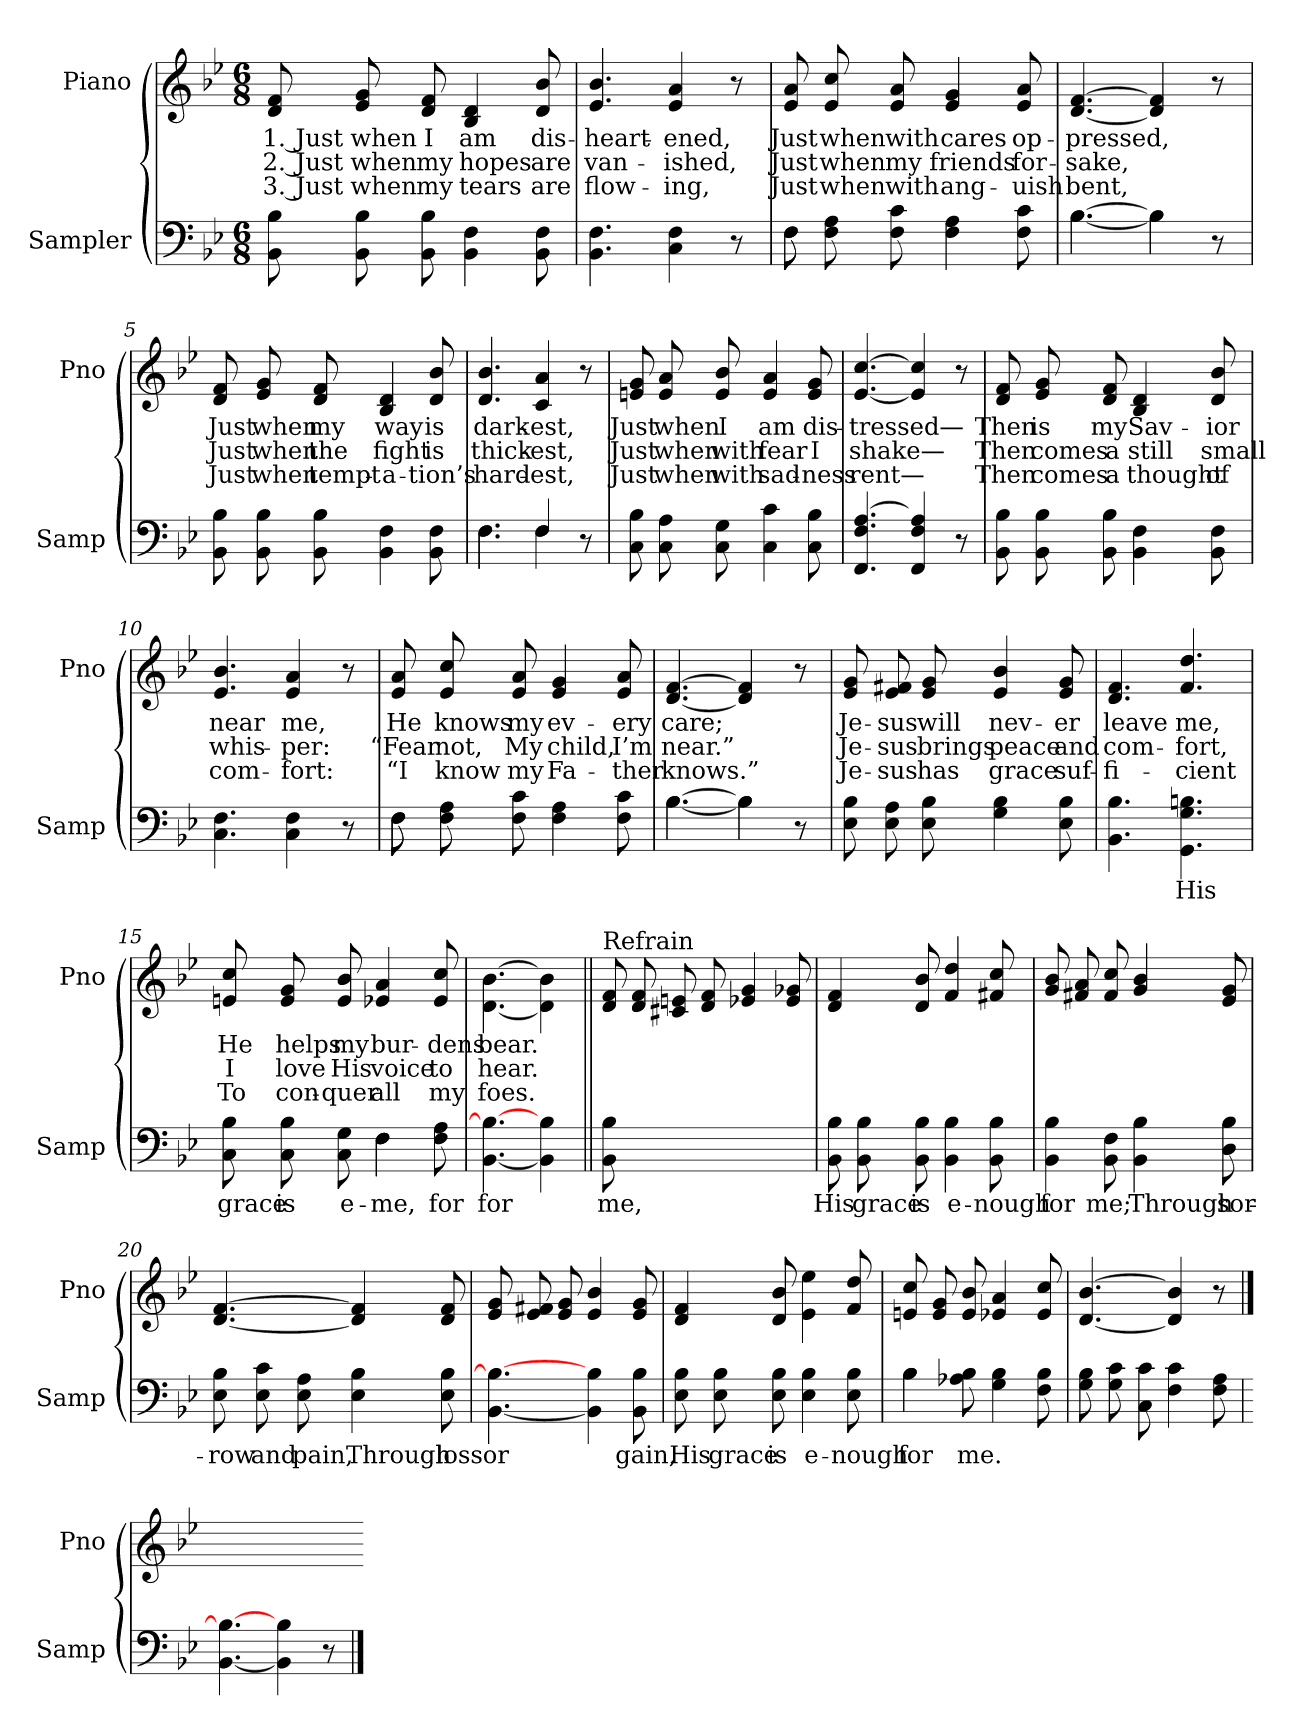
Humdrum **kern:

**kern	**text	**kern	**text	**text	**text
*part2	*part2	*part1	*part1	*part1	*part1
*staff2	*staff2	*staff1	*staff1	*staff1	*staff1
*I"Sampler	*	*I"Piano	*	*	*
*I'Samp	*	*I'Pno	*	*	*
*clefF4	*	*clefG2	*	*	*
*k[b-e-]	*	*k[b-e-]	*	*	*
*B-:	*	*B-:	*	*	*
*M6/8	*	*M6/8	*	*	*
=1	=1	=1	=1	=1	=1
8BB- 8B-	.	8d 8f	1. Just	2. Just	3. Just
8BB- 8B-	.	8e- 8g	when	when	when
8BB- 8B-	.	8d 8f	I	my	my
4BB- 4F	.	4B- 4d	am	hopes	tears
8BB- 8F	.	8d 8b-	dis-	are	are
=2	=2	=2	=2	=2	=2
4.BB- 4.F	.	4.e- 4.b-	-heart-	van-	flow-
4C 4F	.	4e- 4a	-ened,	-ished,	-ing,
8r	.	8r	.	.	.
=3	=3	=3	=3	=3	=3
*^	*	*	*	*	*
8F\	8F	.	8e- 8a	Just	Just	Just
8F 8A	2ryy	.	8e- 8cc	when	when	when
8F 8c	.	.	8e- 8a	with	my	with
4F 4A	.	.	4e- 4g	cares	friends	ang-
8F 8c	8ryy	.	8e- 8a	op-	for-	-uish
=4	=4	=4	=4	=4	=4	=4
[4.B-\	[4.B-	.	[4.d [4.f	-pressed,	-sake,	bent,
4B-\]	4B-]	.	4d] 4f]	.	.	.
8r	8ryy	.	8r	.	.	.
*v	*v	*	*	*	*	*
=5	=5	=5	=5	=5	=5
8BB- 8B-	.	8d 8f	Just	Just	Just
8BB- 8B-	.	8e- 8g	when	when	when
8BB- 8B-	.	8d 8f	my	the	tempt-
4BB- 4F	.	4B- 4d	way	fight	-a-
8BB- 8F	.	8d 8b-	is	is	-tion’s
=6	=6	=6	=6	=6	=6
*^	*	*	*	*	*
4.F\	4.F	.	4.d 4.b-	dark-	thick-	hard-
4F/	4F	.	4c 4a	-est,	-est,	-est,
8r	8ryy	.	8r	.	.	.
*v	*v	*	*	*	*	*
=7	=7	=7	=7	=7	=7
8C 8B-	.	8en 8g	Just	Just	Just
8C 8A	.	8e 8a	when	when	when
8C 8G	.	8e 8b-	I	with	with
4C 4c	.	4e 4a	am	fear	sad-
8C 8B-	.	8e 8g	dis-	I	-ness
=8	=8	=8	=8	=8	=8
4.FF 4.F [4.A	.	[4.e- [4.cc	-tressed—	shake—	rent—
4FF 4F 4A]	.	4e-] 4cc]	.	.	.
8r	.	8r	.	.	.
=9	=9	=9	=9	=9	=9
8BB- 8B-	.	8d 8f	Then	Then	Then
8BB- 8B-	.	8e- 8g	is	comes	comes
8BB- 8B-	.	8d 8f	my	a	a
4BB- 4F	.	4B- 4d	Sav-	still	thought
8BB- 8F	.	8d 8b-	-ior	small	of
=10	=10	=10	=10	=10	=10
4.C 4.F	.	4.e- 4.b-	near	whis-	com-
4C 4F	.	4e- 4a	me,	-per:	-fort:
8r	.	8r	.	.	.
=11	=11	=11	=11	=11	=11
*^	*	*	*	*	*
8F\	8F	.	8e- 8a	He	“Fear	“I
8F 8A	2ryy	.	8e- 8cc	knows	not,	know
8F 8c	.	.	8e- 8a	my	My	my
4F 4A	.	.	4e- 4g	ev-	child,	Fa-
8F 8c	8ryy	.	8e- 8a	-ery	I’m	-ther
=12	=12	=12	=12	=12	=12	=12
[4.B-\	[4.B-	.	[4.d [4.f	care;	near.”	knows.”
4B-\]	4B-]	.	4d] 4f]	.	.	.
8r	8ryy	.	8r	.	.	.
*v	*v	*	*	*	*	*
=13	=13	=13	=13	=13	=13
8E- 8B-	.	8e- 8g	Je-	Je-	Je-
8E-\ 8A\	.	8e- 8f#X	-sus	-sus	-sus
8E- 8B-	.	8e- 8g	will	brings	has
4G 4B-	.	4e- 4b-	nev-	peace	grace
8E- 8B-	.	8e- 8g	-er	and	suf-
=14	=14	=14	=14	=14	=14
4.BB- 4.B-	.	4.d 4.f	leave	com-	-fi-
4.GG 4.G 4.Bn	His	4.f 4.dd	me,	-fort,	-cient
=15	=15	=15	=15	=15	=15
*^	*	*	*	*	*
8C 8B-	4.ryy	grace	8en 8cc	He	I	To
8C 8B-	.	is	8e 8g	helps	love	con-
8C 8G	.	e-	8e 8b-	my	His	-quer
4F\	4F	me,	4e-X 4a	bur-	voice	all
8F 8A	8ryy	for	8e- 8cc	-dens	to	my
*v	*v	*	*	*	*	*
=16	=16	=16	=16	=16	=16
[4.BB- 4.B-_	for	[4.d\ [4.b-\	bear.	hear.	foes.
4BB-] 4B-	.	4d\] 4b-\]	.	.	.
=17||	=17||	=17||	=17||	=17||	=17||
!	!	!LO:TX:t=Refrain	!	!	!
8BB- 8B-	me,	8d 8f	.	.	.
2.ryy	.	8d 8f	.	.	.
.	.	8c#X 8en	.	.	.
.	.	8d 8f	.	.	.
.	.	4e-X 4g	.	.	.
.	.	8e- 8g-X	.	.	.
=18	=18	=18	=18	=18	=18
8BB- 8B-	His	4d 4f	.	.	.
8BB- 8B-	grace	.	.	.	.
8BB- 8B-	is	8d 8b-	.	.	.
4BB- 4B-	e-	4f 4dd	.	.	.
8BB- 8B-	-nough	8f#X 8cc	.	.	.
=19	=19	=19	=19	=19	=19
4BB- 4B-	for	8g 8b-	.	.	.
.	.	8f#X 8a	.	.	.
8BB- 8F	me;	8f# 8cc	.	.	.
4BB- 4B-	Through	4g 4b-	.	.	.
8D 8B-	sor-	8e- 8g	.	.	.
=20	=20	=20	=20	=20	=20
8E- 8B-	-row	[4.d [4.f	.	.	.
8E- 8c	and	.	.	.	.
8E- 8A	pain,	.	.	.	.
4E- 4B-	Through	4d] 4f]	.	.	.
8E- 8B-	loss	8d 8f	.	.	.
=21	=21	=21	=21	=21	=21
[4.BB- 4.B-_	or	8e- 8g	.	.	.
.	.	8e- 8f#X	.	.	.
.	.	8e- 8g	.	.	.
4BB-] 4B-	.	4e- 4b-	.	.	.
8BB- 8B-	gain,	8e- 8g	.	.	.
=22	=22	=22	=22	=22	=22
8E- 8B-	His	4d 4f	.	.	.
8E- 8B-	grace	.	.	.	.
8E- 8B-	is	8d 8b-	.	.	.
4E- 4B-	e-	4e-\ 4ee-\	.	.	.
8E- 8B-	-nough	8f 8dd	.	.	.
=23	=23	=23	=23	=23	=23
*^	*	*	*	*	*
4B-\	4B-	for	8en 8cc	.	.	.
.	.	.	8e 8g	.	.	.
8A-X 8B-	2ryy	me.	8e 8b-	.	.	.
4G 4B-	.	.	4e-X 4a	.	.	.
8F 8B-	.	.	8e- 8cc	.	.	.
*v	*v	*	*	*	*	*
=24	=24	=24	=24	=24	=24
8G 8B-	.	[4.d [4.b-	.	.	.
8G 8c	.	.	.	.	.
8C 8c	.	.	.	.	.
4F 4c	.	4d] 4b-]	.	.	.
8F 8A	.	8r	.	.	.
=	==	==	==	==	==
[4.BB- 4.B-_	.	2.ryy	.	.	.
4BB-] 4B-	.	.	.	.	.
8r	.	.	.	.	.
==	=	=	=	=	=
*-	*-	*-	*-	*-	*-
